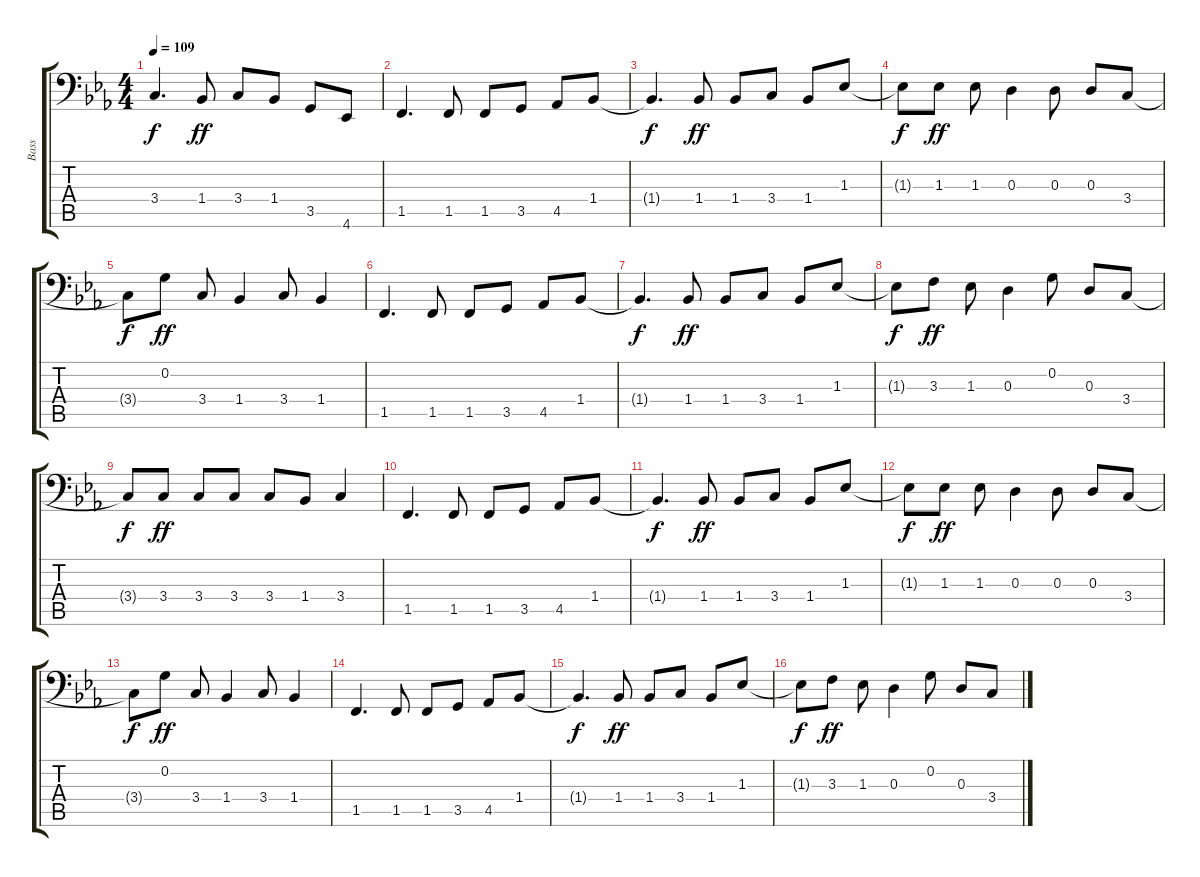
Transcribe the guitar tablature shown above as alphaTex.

\track ("Bass" "Bass") {instrument electricbassfinger}
\staff {score tabs}
\tuning (C3 G2 D2 A1 E1 B0) {hide}
\ts (4 4)
\tempo 109
\clef f4
\ks eb
3.4{t}.4{d dy f} 1.4.8{dy ff} 3.4.8 1.4.8 3.5.8 4.6.8 |
1.5.4{d} 1.5.8 1.5.8 3.5.8 4.5.8 1.4.8 |
1.4{t}.4{d dy f} 1.4.8{dy ff} 1.4.8 3.4.8 1.4.8 1.3.8 |
1.3{t}.8{dy f} 1.3.8{dy ff} 1.3.8 0.3.4 0.3.8 0.3.8 3.4.8 |
3.4{t}.8{dy f} 0.2.8{dy ff} 3.4.8 1.4.4 3.4.8 1.4.4 |
1.5.4{d} 1.5.8 1.5.8 3.5.8 4.5.8 1.4.8 |
1.4{t}.4{d dy f} 1.4.8{dy ff} 1.4.8 3.4.8 1.4.8 1.3.8 |
1.3{t}.8{dy f} 3.3.8{dy ff} 1.3.8 0.3.4 0.2.8 0.3.8 3.4.8 |
3.4{t}.8{dy f} 3.4.8{dy ff} 3.4.8 3.4.8 3.4.8 1.4.8 3.4.4 |
1.5.4{d} 1.5.8 1.5.8 3.5.8 4.5.8 1.4.8 |
1.4{t}.4{d dy f} 1.4.8{dy ff} 1.4.8 3.4.8 1.4.8 1.3.8 |
1.3{t}.8{dy f} 1.3.8{dy ff} 1.3.8 0.3.4 0.3.8 0.3.8 3.4.8 |
3.4{t}.8{dy f} 0.2.8{dy ff} 3.4.8 1.4.4 3.4.8 1.4.4 |
1.5.4{d} 1.5.8 1.5.8 3.5.8 4.5.8 1.4.8 |
1.4{t}.4{d dy f} 1.4.8{dy ff} 1.4.8 3.4.8 1.4.8 1.3.8 |
1.3{t}.8{dy f} 3.3.8{dy ff} 1.3.8 0.3.4 0.2.8 0.3.8 3.4.8
